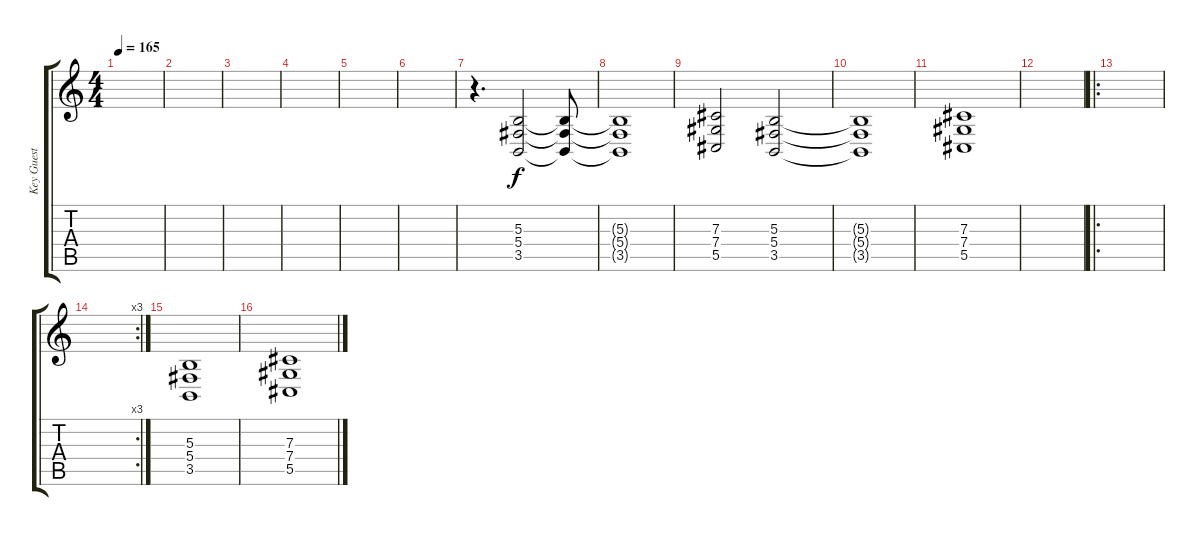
\track ("Key Guest 2" "Key Guest ") {instrument stringensemble2}
\staff {score tabs}
\tuning (Eb4 Bb3 Gb3 Db3 Ab2 Eb2) {hide}
\ts (4 4)
\tempo 165
\clef g2
\ks c
|
|
|
|
|
|
r.4{d} (5.3 5.4 3.5).2{instrument synthbrass2} (5.3{t} 5.4{t} 3.5{t}).8 |
(5.3{t} 5.4{t} 3.5{t}).1 |
(7.3 7.4 5.5).2 (5.3 5.4 3.5).2 |
(5.3{t} 5.4{t} 3.5{t}).1 |
(7.3 7.4 5.5).1 |
|
\ro
|
\rc 3
|
(5.3 5.4 3.5).1 |
(7.3 7.4 5.5).1
